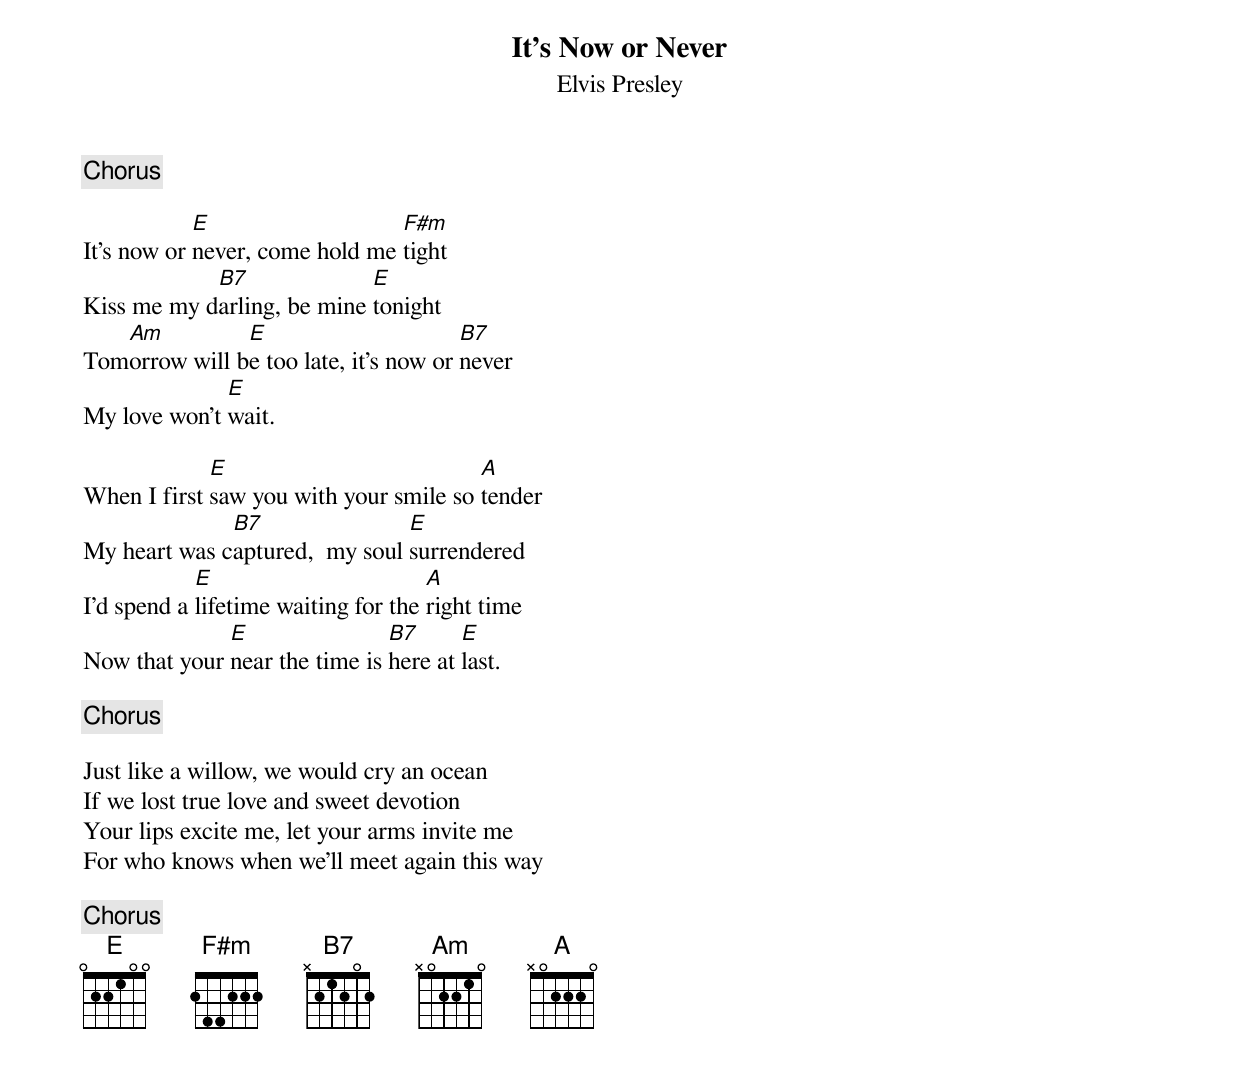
{title:It's Now or Never}
{subtitle:Elvis Presley}
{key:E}
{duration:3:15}
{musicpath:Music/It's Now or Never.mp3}

{c:Chorus}

It's now or [E]never, come hold me [F#m]tight
Kiss me my d[B7]arling, be mine [E]tonight
Tom[Am]orrow will b[E]e too late, it's now or [B7]never
My love won't [E]wait.

When I first [E]saw you with your smile so [A]tender
My heart was c[B7]aptured,  my soul [E]surrendered
I'd spend a [E]lifetime waiting for the [A]right time
Now that your [E]near the time is [B7]here at [E]last.

{c:Chorus}

Just like a willow, we would cry an ocean
If we lost true love and sweet devotion
Your lips excite me, let your arms invite me
For who knows when we'll meet again this way

{c:Chorus}
